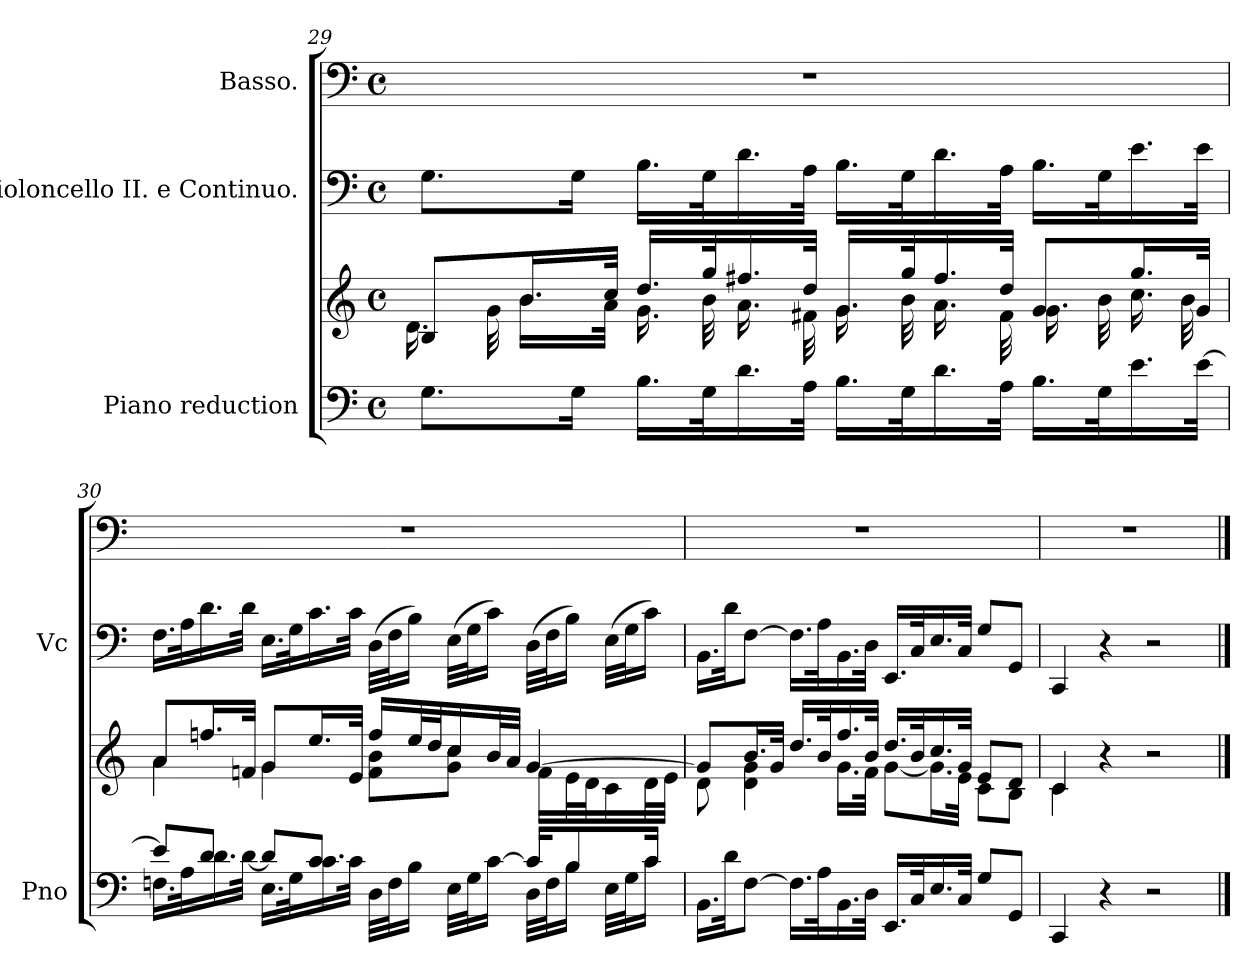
**kern	**kern	**kern	**kern
*part3	*part3	*part2	*part1
*staff4	*staff3	*staff2	*staff1
*I"Piano reduction	*	*I"Violoncello II.  e Continuo.	*I"Basso.
*I'Pno	*	*I'Vc	*
*clefF4	*clefG2	*clefF4	*clefF4
*k[]	*k[]	*k[]	*k[]
*M4/4	*M4/4	*M4/4	*M4/4
*met(c)	*met(c)	*met(c)	*met(c)
=29	=29	=29	=29
*^	*^	*	*
*	*	*	*^	*	*
8ryy	8.G\L	8B/L	16.d\LL	8ryy	8.G\L	1r
.	.	.	32g\JK	.	.	.
8G/J	.	16.b/L	8ryy	16.b\LL	.	.
.	16G\Jk	.	.	.	16G\Jk	.
.	.	32cc/JJk	.	32a\JJk	.	.
2.ryy	16.B\LL	16.dd/LL	16.g\LL	4ryy	16.B\LL	.
.	32G\K	32gg/K	32b\K	.	32G\K	.
.	16.d\	16.ff#X/	16.a\	.	16.d\	.
.	32A\JJk	32dd/JJk	32f#X\JJk	.	32A\JJk	.
.	16.B\LL	16.g/LL	16.g\LL	2ryy	16.B\LL	.
.	32G\K	32gg/K	32b\K	.	32G\K	.
.	16.d\	16.ff#/	16.a\	.	16.d\	.
.	32A\JJk	32dd/JJk	32f#\JJk	.	32A\JJk	.
.	16.B\LL	8g/L	16.g\LL	.	16.B\LL	.
.	32G\K	.	32b\K	.	32G\K	.
.	16.e\	16.gg/L	16.cc\	.	16.e\	.
.	[>32e\JJk	32g/JJk	32b\JJk	.	32e\JJk	.
*	*	*	*v	*v	*	*
!!LO:LB:g=z
=30	=30	=30	=30	=30	=30
8e/L]	16.Fn\LL	8a/L	4a\	16.F\LL	1r
.	32A\K	.	.	32A\K	.
8d/J	16.d\	16.ffn/L	.	16.d\	.
.	[>32d\JJk	32fn/JJk	.	32d\JJk	.
8d/L]	16.E\LL	8g/L	4g\	16.E\LL	.
.	32G\K	.	.	32G\K	.
8c/J	16.c\	16.ee/L	.	16.c\	.
.	32c\JJk	32e/JJk	.	32c\JJk	.
4ryy	32D\LLL	16ff/LL	8f\ 8b\L	(32D\LLL	.
.	32F\J	.	.	32F\J	.
.	16B\JJ	32ee/L	.	16B\JJ)	.
.	.	32dd/J	.	.	.
.	32E\LLL	16cc/	8g\ 8cc\J	(32E\LLL	.
.	32G\J	.	.	32G\J	.
.	[>16c\JJ	32b/L	.	16c\JJ)	.
.	.	32a/JJJ	.	.	.
16c/KL]	32D\LLL	[4g/	16f\LL	(32D\LLL	.
.	32F\J	.	.	32F\J	.
8B/	16B\JJ	.	32e\L	16B\JJ)	.
.	.	.	32d\J	.	.
.	32E\LLL	.	16c\	(32E\LLL	.
.	32G\J	.	.	32G\J	.
16c/Jk	16c\JJ	.	32d\L	16c\JJ)	.
.	.	.	32e\JJJ	.	.
*v	*v	*	*	*	*
=31	=31	=31	=31	=31
16.BB\LL	8g/L]	8d\	16.BB\LL	1r
32d\JK	.	.	32d\JK	.
[>8F\J	16.b/L	4d\ 4g\	[8F\J	.
.	32g/JJk	.	.	.
16.F\LL]	16.dd/LL	.	16.F\LL]	.
32A\K	32b/K	.	32A\K	.
16.BB\	16.ff/	16.g\LL	16.BB\	.
32D\JJk	32b/JJk	32f\JJk	32D\JJk	.
16.EE/LL	16.dd/LL	[8g\L	16.EE/LL	.
32C/K	32b/K	.	32C/K	.
16.E/	16.cc/	16.g\L]	16.E/	.
32C/JJk	32g/JJk	32e\JJk	32C/JJk	.
8G/L	8e/L	8c\L	8G/L	.
8GG/J	8d/J	8B\J	8GG/J	.
=32	=32	=32	=32	=32
4CC/	4c/	4c\	4CC/	1r
4r	4r	4ryy	4r	.
2r	2r	2ryy	2r	.
*	*v	*v	*	*
==	==	==	==
*-	*-	*-	*-
